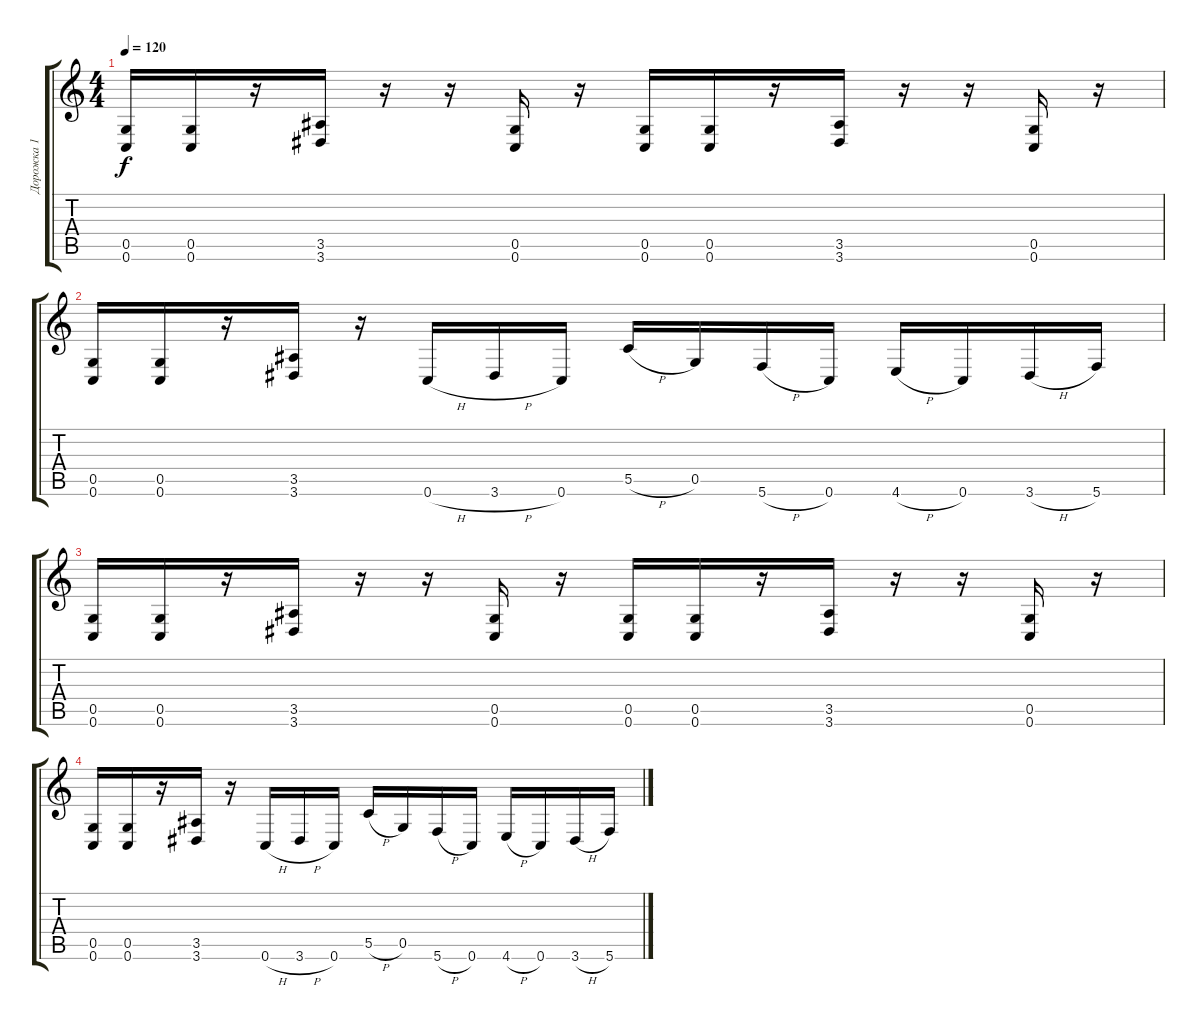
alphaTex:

\track ("Дорожка 1" "Дорожка 1") {instrument distortionguitar}
\staff {score tabs}
\tuning (D4 A3 F3 C3 G2 C2) {hide}
\ts (4 4)
\tempo 120
\clef g2
\ks c
(0.5 0.6).16{dy f} (0.5 0.6).16 r.16 (3.5 3.6).16 r.16 r.16 (0.5 0.6).16 r.16 (0.5 0.6).16 (0.5 0.6).16 r.16 (3.5 3.6).16 r.16 r.16 (0.5 0.6).16 r.16 |
(0.5 0.6).16 (0.5 0.6).16 r.16 (3.5 3.6).16 r.16 0.6{h}.16 3.6{h}.16 0.6.16 5.5{h}.16 0.5.16 5.6{h}.16 0.6.16 4.6{h}.16 0.6.16 3.6{h}.16 5.6.16 |
(0.5 0.6).16 (0.5 0.6).16 r.16 (3.5 3.6).16 r.16 r.16 (0.5 0.6).16 r.16 (0.5 0.6).16 (0.5 0.6).16 r.16 (3.5 3.6).16 r.16 r.16 (0.5 0.6).16 r.16 |
(0.5 0.6).16 (0.5 0.6).16 r.16 (3.5 3.6).16 r.16 0.6{h}.16 3.6{h}.16 0.6.16 5.5{h}.16 0.5.16 5.6{h}.16 0.6.16 4.6{h}.16 0.6.16 3.6{h}.16 5.6.16
